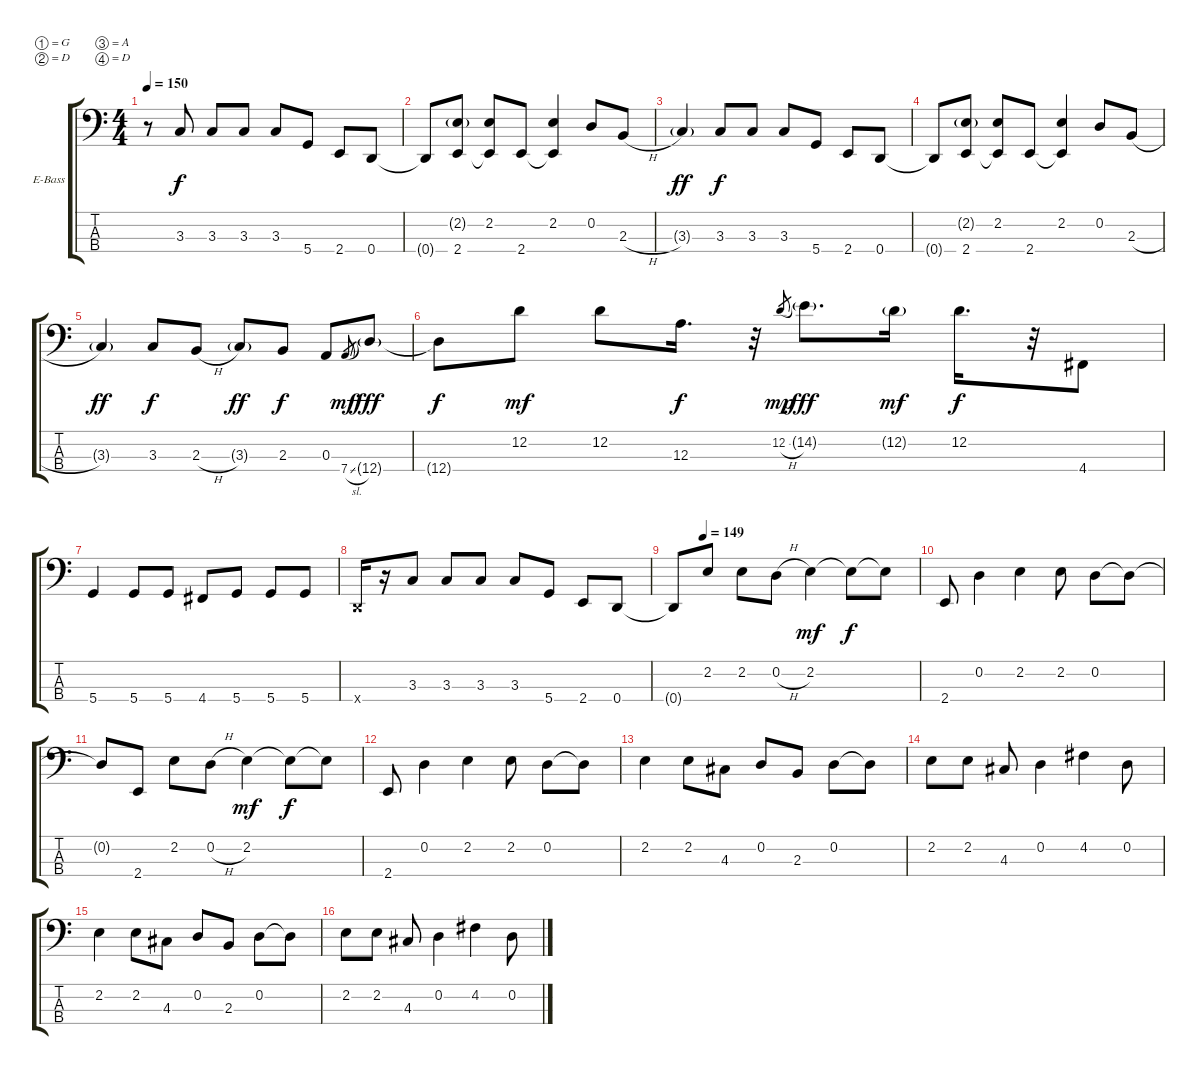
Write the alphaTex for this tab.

\bracketExtendMode groupsimilarinstruments
\firstSystemTrackNameOrientation horizontal
\otherSystemsTrackNameOrientation horizontal
\track ("bass" "E-Bass") {instrument electricbasspick}
\staff {score tabs}
\tuning (G3 D2 A1 D1)
\ts (4 4)
\tempo 150
\clef f4
\ks c
r.8{dy f instrument electricbasspick} 3.3.8 3.3.8 3.3.8 3.3.8 5.4.8 2.4.8 0.4.8 |
0.4{t}.8 (2.2{g} 2.4).8 (2.2 2.4{t}).8 2.4.8 (2.2 2.4{t}).4 0.2.8 2.3{h}.8 |
3.3{g}.4{dy ff} 3.3.8{dy f} 3.3.8 3.3.8 5.4.8 2.4.8 0.4.8 |
0.4{t}.8 (2.2{g} 2.4).8 (2.2 2.4{t}).8 2.4.8 (2.2 2.4{t}).4 0.2.8 2.3{h}.8 |
3.3{g}.4{dy ff} 3.3.8{dy f} 2.3{h}.8 3.3{g}.8{dy ff} 2.3.8{dy f} 0.3.8 7.4{sl}.8{gr dy mf} 12.4{g}.8{dy fff} |
12.4{t}.8{dy f} 12.2.8{dy mf} 12.2.8 12.3.16{d dy f} r.32 12.2{h}.8{gr dy mp} 14.2{g}.8{d dy fff} 12.2{g}.16{dy mf} 12.2.16{d dy f} r.32 4.4.8 |
5.4.4 5.4.8 5.4.8 4.4.8 5.4.8 5.4.8 5.4.8 |
0.4{x}.16 r.16 3.3.8 3.3.8 3.3.8 3.3.8 5.4.8 2.4.8 0.4.8 |
\tempo (149 0.125)
0.4{t}.8 2.2.8 2.2.8 0.2{h}.8 2.2.4{dy mf} 2.2{t}.8{dy f} 2.2{t}.8 |
2.4.8 0.2.4 2.2.4 2.2.8 0.2.8 0.2{t}.8 |
0.2{t}.8 2.4.8 2.2.8 0.2{h}.8 2.2.4{dy mf} 2.2{t}.8{dy f} 2.2{t}.8 |
2.4.8 0.2.4 2.2.4 2.2.8 0.2.8 0.2{t}.8 |
2.2.4 2.2.8 4.3.8 0.2.8 2.3.8 0.2.8 0.2{t}.8 |
2.2.8 2.2.8 4.3.8 0.2.4 4.2.4 0.2.8 |
2.2.4 2.2.8 4.3.8 0.2.8 2.3.8 0.2.8 0.2{t}.8 |
2.2.8 2.2.8 4.3.8 0.2.4 4.2.4 0.2.8
